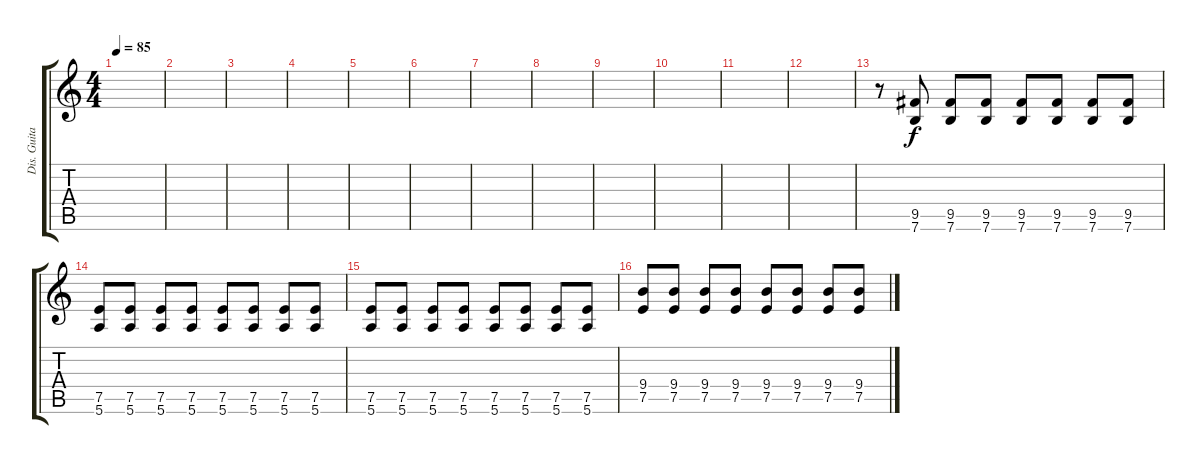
\track ("Dis. Guitar" "Dis. Guita") {instrument distortionguitar}
\staff {score tabs}
\tuning (E4 B3 G3 D3 A2 E2) {hide}
\ts (4 4)
\tempo 85
\clef g2
\ks c
|
|
|
|
|
|
|
|
|
|
|
|
r.8 (9.5 7.6).8 (9.5 7.6).8 (9.5 7.6).8 (9.5 7.6).8 (9.5 7.6).8 (9.5 7.6).8 (9.5 7.6).8 |
(7.5 5.6).8 (7.5 5.6).8 (7.5 5.6).8 (7.5 5.6).8 (7.5 5.6).8 (7.5 5.6).8 (7.5 5.6).8 (7.5 5.6).8 |
(7.5 5.6).8 (7.5 5.6).8 (7.5 5.6).8 (7.5 5.6).8 (7.5 5.6).8 (7.5 5.6).8 (7.5 5.6).8 (7.5 5.6).8 |
(9.4 7.5).8 (9.4 7.5).8 (9.4 7.5).8 (9.4 7.5).8 (9.4 7.5).8 (9.4 7.5).8 (9.4 7.5).8 (9.4 7.5).8
